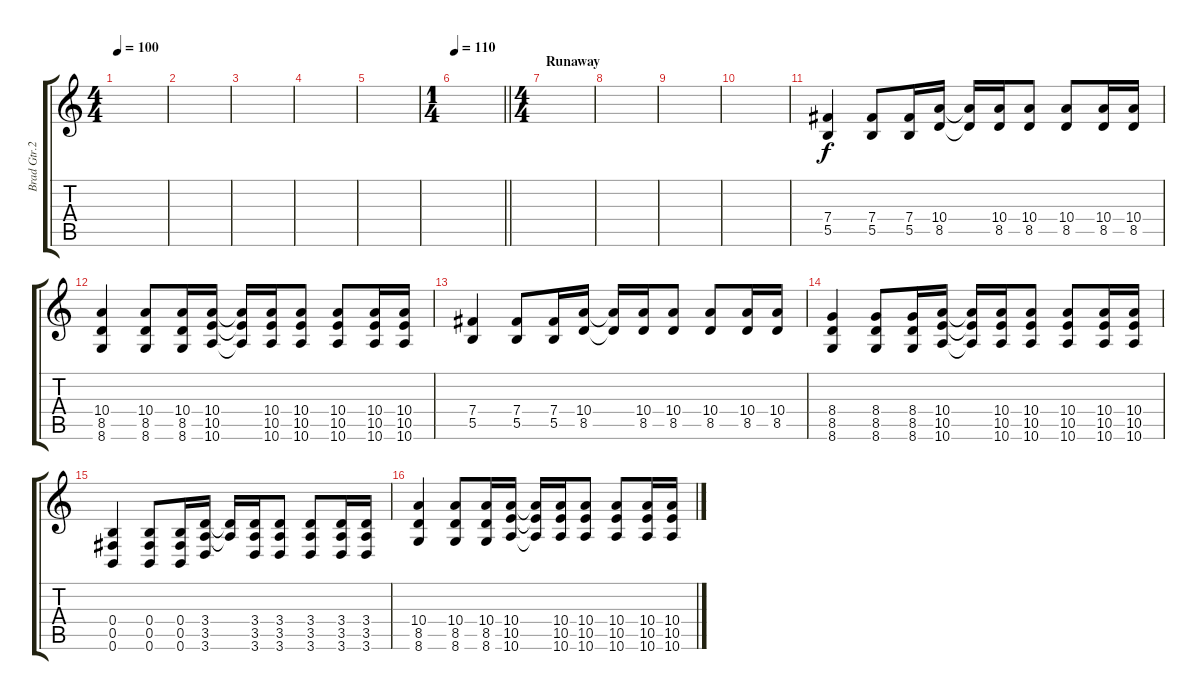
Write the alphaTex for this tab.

\track ("Brad Gtr.2" "Brad Gtr.2") {instrument distortionguitar}
\staff {score tabs}
\tuning (Db4 Ab3 E3 B2 Gb2 B1) {hide}
\ts (4 4)
\tempo 100
\clef g2
\ks c
|
|
|
|
|
\ts (1 4)
\tempo 110
\barLineRight lightlight
|
\ts (4 4)
\section ("" "Runaway")
|
|
|
|
(7.4 5.5).4{volume 9 instrument distortionguitar} (7.4 5.5).8 (7.4 5.5).16 (10.4 8.5).16 (10.4{t} 8.5{t}).16 (10.4 8.5).16 (10.4 8.5).8 (10.4 8.5).8 (10.4 8.5).16 (10.4 8.5).16 |
(10.4 8.5 8.6).4 (10.4 8.5 8.6).8 (10.4 8.5 8.6).16 (10.4 10.5 10.6).16 (10.4{t} 10.5{t} 10.6{t}).16 (10.4 10.5 10.6).16 (10.4 10.5 10.6).8 (10.4 10.5 10.6).8 (10.4 10.5 10.6).16 (10.4 10.5 10.6).16 |
(7.4 5.5).4 (7.4 5.5).8 (7.4 5.5).16 (10.4 8.5).16 (10.4{t} 8.5{t}).16 (10.4 8.5).16 (10.4 8.5).8 (10.4 8.5).8 (10.4 8.5).16 (10.4 8.5).16 |
(8.4 8.5 8.6).4 (8.4 8.5 8.6).8 (8.4 8.5 8.6).16 (10.4 10.5 10.6).16 (10.4{t} 10.5{t} 10.6{t}).16 (10.4 10.5 10.6).16 (10.4 10.5 10.6).8 (10.4 10.5 10.6).8 (10.4 10.5 10.6).16 (10.4 10.5 10.6).16 |
(0.4 0.5 0.6).4{volume 15 instrument distortionguitar} (0.4 0.5 0.6).8 (0.4 0.5 0.6).16 (3.4 3.5 3.6).16 (3.4{t} 3.5{t}).16 (3.4 3.5 3.6).16 (3.4 3.5 3.6).8 (3.4 3.5 3.6).8 (3.4 3.5 3.6).16 (3.4 3.5 3.6).16 |
(10.4 8.5 8.6).4 (10.4 8.5 8.6).8 (10.4 8.5 8.6).16 (10.4 10.5 10.6).16 (10.4{t} 10.5{t} 10.6{t}).16 (10.4 10.5 10.6).16 (10.4 10.5 10.6).8 (10.4 10.5 10.6).8 (10.4 10.5 10.6).16 (10.4 10.5 10.6).16
